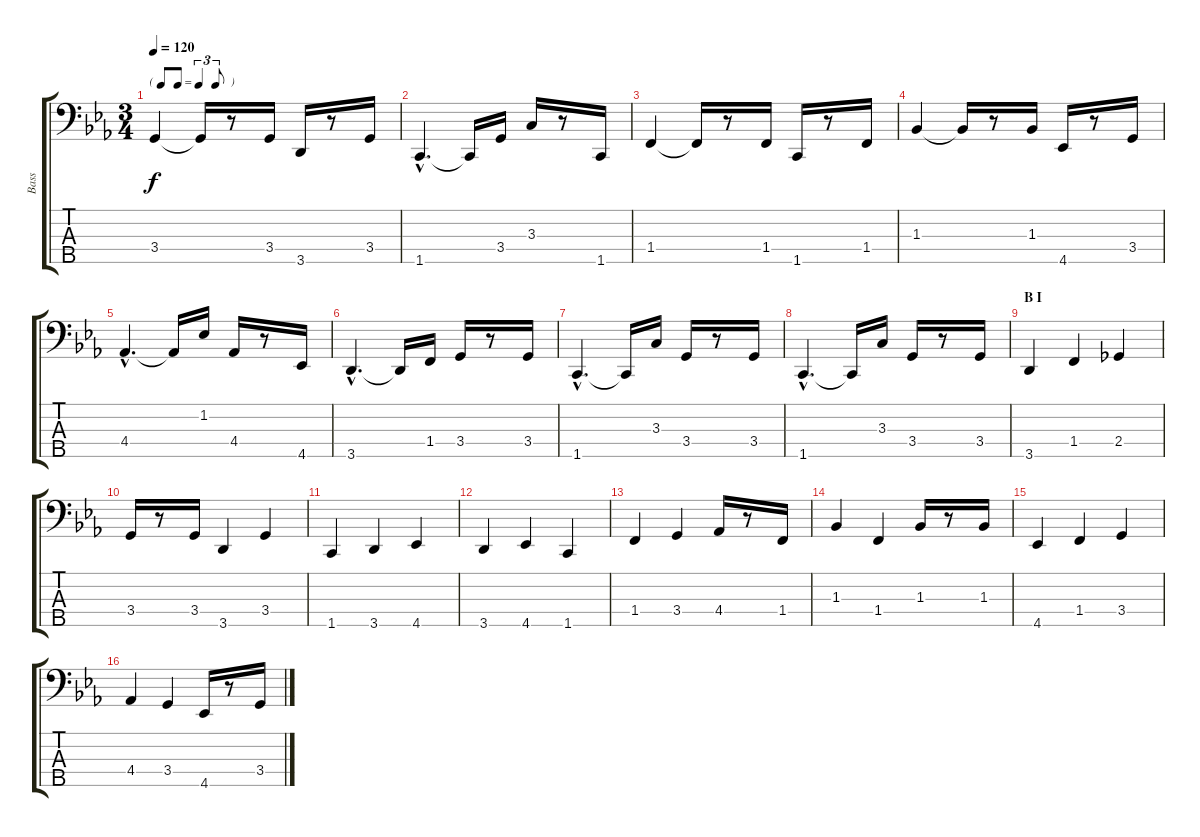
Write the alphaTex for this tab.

\track ("Bass" "Bass") {instrument fretlessbass}
\staff {score tabs}
\tuning (G2 D2 A1 E1 B0) {hide}
\ts (3 4)
\tf triplet8th
\tempo 120
\clef f4
\ks cminor
3.4.4{dy f} 3.4{t}.16 r.8 3.4.16 3.5.16 r.8 3.4.16 |
1.5{hac}.4{d} 1.5{t}.16 3.4.16 3.3.16 r.8 1.5.16 |
1.4.4 1.4{t}.16 r.8 1.4.16 1.5.16 r.8 1.4.16 |
1.3.4 1.3{t}.16 r.8 1.3.16 4.5.16 r.8 3.4.16 |
4.4{hac}.4{d} 4.4{t}.16 1.2.16 4.4.16 r.8 4.5.16 |
3.5{hac}.4{d} 3.5{t}.16 1.4.16 3.4.16 r.8 3.4.16 |
1.5{hac}.4{d} 1.5{t}.16 3.3.16 3.4.16 r.8 3.4.16 |
1.5{hac}.4{d} 1.5{t}.16 3.3.16 3.4.16 r.8 3.4.16 |
\section ("" "B I")
3.5.4 1.4.4 2.4.4 |
3.4.16 r.8 3.4.16 3.5.4 3.4.4 |
1.5.4 3.5.4 4.5.4 |
3.5.4 4.5.4 1.5.4 |
1.4.4 3.4.4 4.4.16 r.8 1.4.16 |
1.3.4 1.4.4 1.3.16 r.8 1.3.16 |
4.5.4 1.4.4 3.4.4 |
4.4.4 3.4.4 4.5.16 r.8 3.4.16
